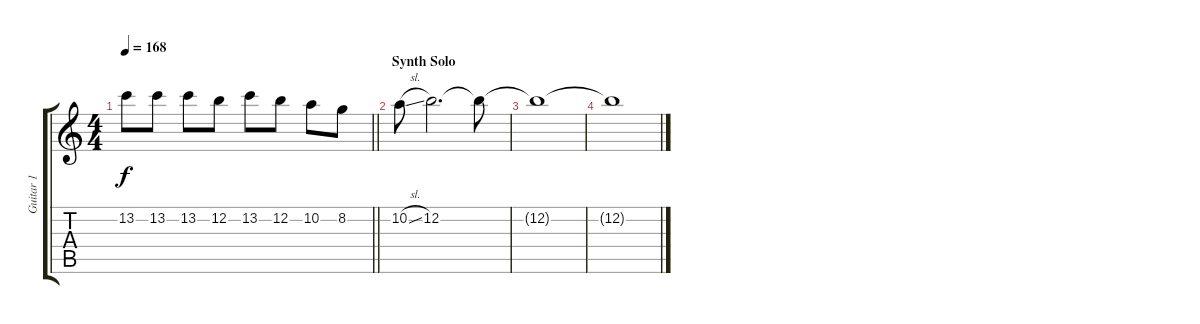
\track ("Guitar 1" "Guitar 1") {instrument overdrivenguitar}
\staff {score tabs}
\tuning (E4 B3 G3 D3 A2 E2) {hide}
\ts (4 4)
\tempo 168
\clef g2
\barLineRight lightlight
\ks c
13.2{t}.8{dy f} 13.2.8 13.2.8 12.2.8 13.2.8 12.2.8 10.2.8 8.2.8 |
\section ("" "Synth Solo")
10.2{sl}.8 12.2.2{d} 12.2{t}.8 |
12.2{t}.1 |
12.2{t}.1
